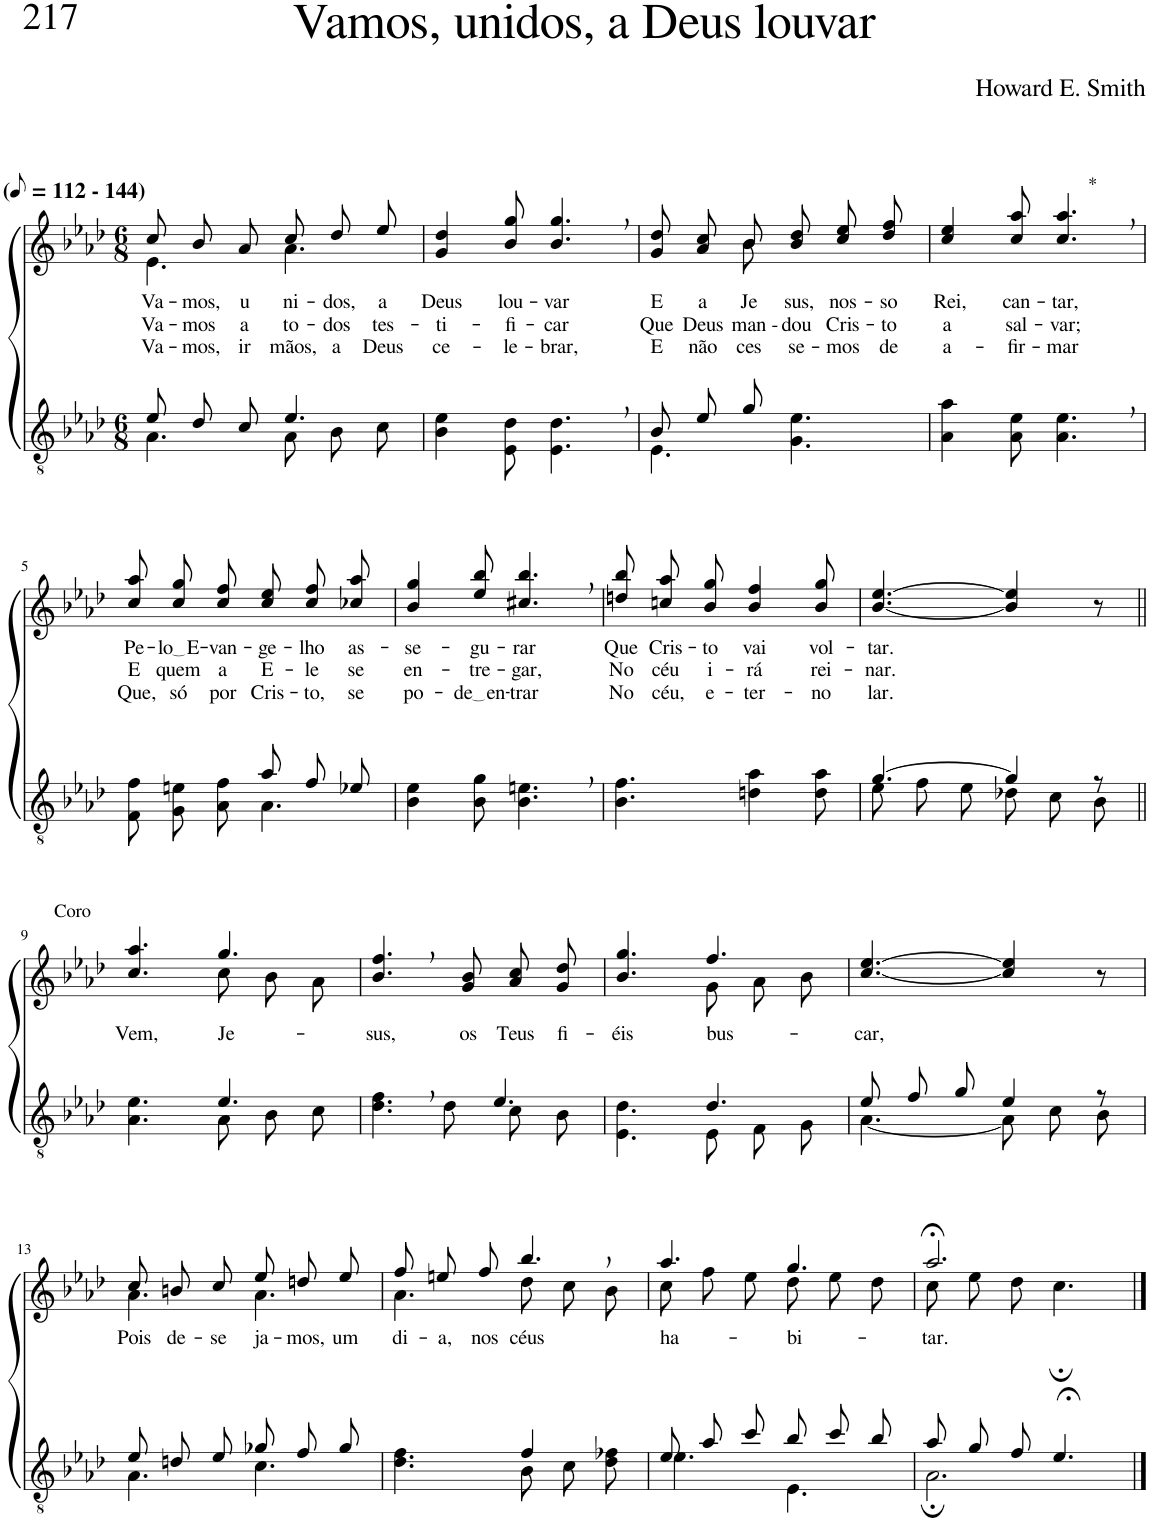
**kern	**kern	**text	**text	**text
*part2	*part1	*part1	*part1	*part1
*staff2	*staff1	*staff1	*staff1	*staff1
*I"Parte III e IV	*I"Parte I e II	*	*	*
*clefGv2	*clefG2	*	*	*
*Trd4c7	*Trd4c7	*	*	*
*k[b-e-a-d-]	*k[b-e-a-d-]	*	*	*
*M6/8	*M6/8	*	*	*
*MM56	*MM56	*	*	*
=1	=1	=1	=1	=1
*^	*^	*	*	*
!	!	!LO:TX:a:B:t=(	!	!	!	!
!	!	!LO:TX:a:B:t=- 144)	!	!	!	!
!	!	!	!	!LO:LY:b	!LO:LY:b	!LO:LY:b
8e-/L	4.A-\	8cc/L	4.e-\	Va-	Va-	Va-
!	!	!	!	!LO:LY:b	!LO:LY:b	!LO:LY:b
8d-/	.	8b-/	.	-mos,	-mos	-mos,
!	!	!	!	!LO:LY:b	!LO:LY:b	!LO:LY:b
8c/J	.	8a-/J	.	u-	a	ir-
!	!	!	!	!LO:LY:b	!LO:LY:b	!LO:LY:b
4.e-/	8A-\L	8cc/L	4.a-\	-ni-	to-	-mãos,
!	!	!	!	!LO:LY:b	!LO:LY:b	!LO:LY:b
.	8B-\	8dd-/	.	-dos,	-dos	a
!	!	!	!	!LO:LY:b	!LO:LY:b	!LO:LY:b
.	8c\J	8ee-/J	.	a	tes-	Deus
*	*	*v	*v	*	*	*
=2	=2	=2	=2	=2	=2
!	!	!	!LO:LY:b	!LO:LY:b	!LO:LY:b
*v	*v	*	*	*	*
4B-\ 4e-\	4g/ 4dd-/	Deus	-ti-	ce-
!	!	!LO:LY:b	!LO:LY:b	!LO:LY:b
8E-\ 8d-\	8b-/ 8gg/	lou-	-fi-	-le-
!	!	!LO:LY:b	!LO:LY:b	!LO:LY:b
4.E-\, 4.d-\,	4.b-/, 4.gg/,	-var	-car	-brar,
=3	=3	=3	=3	=3
*^	*	*	*	*
!	!	!	!LO:LY:b	!LO:LY:b	!LO:LY:b
*	*	*^	*	*	*
8B-/L	4.E-\	8g/ 8dd-/L	4ryy	E	Que	E
!	!	!	!	!LO:LY:b	!LO:LY:b	!LO:LY:b
8e-/	.	8a-/ 8cc/	.	a	Deus	não
!	!	!	!	!LO:LY:b	!LO:LY:b	!LO:LY:b
8g/J	.	8b-/J	8b-\	Je-	-man --	ces-
!	!	!	!	!LO:LY:b	!LO:LY:b	!LO:LY:b
4.ryy	4.G\ 4.e-\	8b-\ 8dd-\L	4.ryy	-sus,	-dou	-se-
!	!	!	!	!LO:LY:b	!LO:LY:b	!LO:LY:b
.	.	8cc\ 8ee-\	.	nos-	Cris-	-mos
!	!	!	!	!LO:LY:b	!LO:LY:b	!LO:LY:b
.	.	8dd-\ 8ff\J	.	-so	-to	de
*v	*v	*	*	*	*	*
*	*v	*v	*	*	*
=4	=4	=4	=4	=4
!	!	!LO:LY:b	!LO:LY:b	!LO:LY:b
4A-\ 4a-\	4cc/ 4ee-/	Rei,	a	a-
!	!	!LO:LY:b	!LO:LY:b	!LO:LY:b
8A-\ 8e-\	8cc/ 8aa-/	can-	sal-	-fir-
!	!LO:TX:a:t=*	!	!	!
!	!	!LO:LY:b	!LO:LY:b	!LO:LY:b
4.A-\, 4.e-\,	4.cc/, 4.aa-/,	-tar,	-var;	-mar
!!LO:LB:g=z
=5	=5	=5	=5	=5
*^	*	*	*	*
!	!	!	!LO:LY:b	!LO:LY:b	!LO:LY:b
4.ryy	8F\ 8f\L	8cc\ 8aa-\L	Pe-	E	Que,
!	!	!	!LO:LY:b	!LO:LY:b	!LO:LY:b
.	8G\ 8en\	8cc\ 8gg\	lo E	quem	só
!	!	!	!LO:LY:b	!LO:LY:b	!LO:LY:b
.	8A-\ 8f\J	8cc\ 8ff\J	-van-	a	por
!	!	!	!LO:LY:b	!LO:LY:b	!LO:LY:b
8a-/L	4.A-\	8cc\ 8ee-\L	-ge-	E-	Cris-
!	!	!	!LO:LY:b	!LO:LY:b	!LO:LY:b
8f/	.	8cc\ 8ff\	-lho	-le	-to,
!	!	!	!LO:LY:b	!LO:LY:b	!LO:LY:b
8e-X/J	.	8cc-X\ 8aa-\J	as-	se	se
*v	*v	*	*	*	*
=6	=6	=6	=6	=6
!	!	!LO:LY:b	!LO:LY:b	!LO:LY:b
4B-\ 4e-\	4b-/ 4gg/	-se-	en-	po-
!	!	!LO:LY:b	!LO:LY:b	!LO:LY:b
8B-\ 8g\	8ee-/ 8bb-/	-gu-	-tre-	de en
!	!	!LO:LY:b	!LO:LY:b	!LO:LY:b
4.B-\, 4.en\,	4.cc#X/, 4.bb-/,	-rar	-gar,	-trar
=7	=7	=7	=7	=7
!	!	!LO:LY:b	!LO:LY:b	!LO:LY:b
4.B-\ 4.f\	8ddn\ 8bb-\L	Que	No	No
!	!	!LO:LY:b	!LO:LY:b	!LO:LY:b
.	8ccn\ 8aa-\	Cris-	céu	céu,
!	!	!LO:LY:b	!LO:LY:b	!LO:LY:b
.	8b-\ 8gg\J	-to	i-	e-
!	!	!LO:LY:b	!LO:LY:b	!LO:LY:b
4dn\ 4a-\	4b-/ 4ff/	vai	-rá	-ter-
!	!	!LO:LY:b	!LO:LY:b	!LO:LY:b
8d\ 8a-\	8b-/ 8gg/	vol-	rei-	-no
=8	=8	=8	=8	=8
*^	*	*	*	*
!	!	!	!LO:LY:b	!LO:LY:b	!LO:LY:b
[4.g/	8e-\L	[4.b-/ [4.ee-/	-tar.	-nar.	lar.
.	8f\	.	.	.	.
.	8e-\J	.	.	.	.
4g/]	8d-X\L	4b-/] 4ee-/]	.	.	.
.	8c\	.	.	.	.
8r	8B-\J	8r	.	.	.
!!LO:LB:g=z
=9||	=9||	=9||	=9||	=9||	=9||
!	!	!LO:TX:a:t=Coro	!	!	!
!	!	!	!LO:LY:b	!	!
*	*	*^	*	*	*
4.ryy	4.A-\ 4.e-\	4.cc/ 4.aa-/	4.ryy	Vem,	.	.
!	!	!	!	!LO:LY:b	!	!
4.e-/	8A-\L	4.gg/	8cc\L	Je-	.	.
.	8B-\	.	8b-\	.	.	.
.	8c\J	.	8a-\J	.	.	.
=10	=10	=10	=10	=10	=10	=10
!	!	!	!	!LO:LY:b	!	!
*	*	*v	*v	*	*	*
4.ryy	4.d-\ 4.f\	4.b-/, 4.ff/,	-sus,	.	.
!	!	!	!LO:LY:b	!	!
4.e-/	8d-\L	8g\ 8b-\L	os	.	.
!	!	!	!LO:LY:b	!	!
.	8c\	8a-\ 8cc\	Teus	.	.
!	!	!	!LO:LY:b	!	!
.	8B-\J	8g\ 8dd-\J	fi-	.	.
=11	=11	=11	=11	=11	=11
!	!	!	!LO:LY:b	!	!
*	*	*^	*	*	*
4.ryy	4.E-\ 4.d-\	4.b-/ 4.gg/	4.ryy	-éis	.	.
!	!	!	!	!LO:LY:b	!	!
4.d-/	8E-\L	4.ff/	8g\L	bus-	.	.
.	8F\	.	8a-\	.	.	.
.	8G\J	.	8b-\J	.	.	.
=12	=12	=12	=12	=12	=12	=12
!	!	!	!	!LO:LY:b	!	!
*	*	*v	*v	*	*	*
8e-/L	[4.A-\	[4.cc/ [4.ee-/	-car,	.	.
8f/	.	.	.	.	.
8g/J	.	.	.	.	.
4e-/	8A-\L]	4cc/] 4ee-/]	.	.	.
.	8c\	.	.	.	.
8r	8B-\J	8r	.	.	.
!!LO:LB:g=z
=13	=13	=13	=13	=13	=13
*	*	*^	*	*	*
!	!	!	!	!LO:LY:b	!	!
8e-/L	4.A-\	8cc/L	4.a-\	Pois	.	.
!	!	!	!	!LO:LY:b	!	!
8dn/	.	8bn/	.	de-	.	.
!	!	!	!	!LO:LY:b	!	!
8e-/J	.	8cc/J	.	-se-	.	.
!	!	!	!	!LO:LY:b	!	!
8g-X/L	4.c\	8ee-/L	4.a-\	-ja-	.	.
!	!	!	!	!LO:LY:b	!	!
8f/	.	8ddn/	.	-mos,	.	.
!	!	!	!	!LO:LY:b	!	!
8g-/J	.	8ee-/J	.	um	.	.
=14	=14	=14	=14	=14	=14	=14
!	!	!	!	!LO:LY:b	!	!
4.ryy	4.d-\ 4.f\	8ff/L	4.a-\	di-	.	.
!	!	!	!	!LO:LY:b	!	!
.	.	8een/	.	-a,	.	.
!	!	!	!	!LO:LY:b	!	!
.	.	8ff/J	.	nos	.	.
!	!	!	!	!LO:LY:b	!	!
4f/	8B-\L	4.bb-,/	8dd-\L	céus	.	.
.	8c\	.	8cc\	.	.	.
8ryy	8d-\ 8f-X\J	.	8b-\J	.	.	.
=15	=15	=15	=15	=15	=15	=15
!	!	!	!	!LO:LY:b	!	!
8e-/L	4.e-\	4.aa-/	8cc\L	ha-	.	.
8a-/	.	.	8ff\	.	.	.
8cc/J	.	.	8ee-\J	.	.	.
!	!	!	!	!LO:LY:b	!	!
8b-/L	4.E-\	4.gg/	8dd-\L	-bi-	.	.
8cc/	.	.	8ee-\	.	.	.
8b-/J	.	.	8dd-\J	.	.	.
=16	=16	=16	=16	=16	=16	=16
!	!	!	!	!LO:LY:b	!	!
8a-/L	2.A-;\	2.aa-;</	8cc\L	-tar.	.	.
8g/	.	.	8ee-\	.	.	.
8f/J	.	.	8dd-\J	.	.	.
4.e-;</	.	.	4.cc;\	.	.	.
*v	*v	*	*	*	*	*
*	*v	*v	*	*	*
==	==	==	==	==
*-	*-	*-	*-	*-
